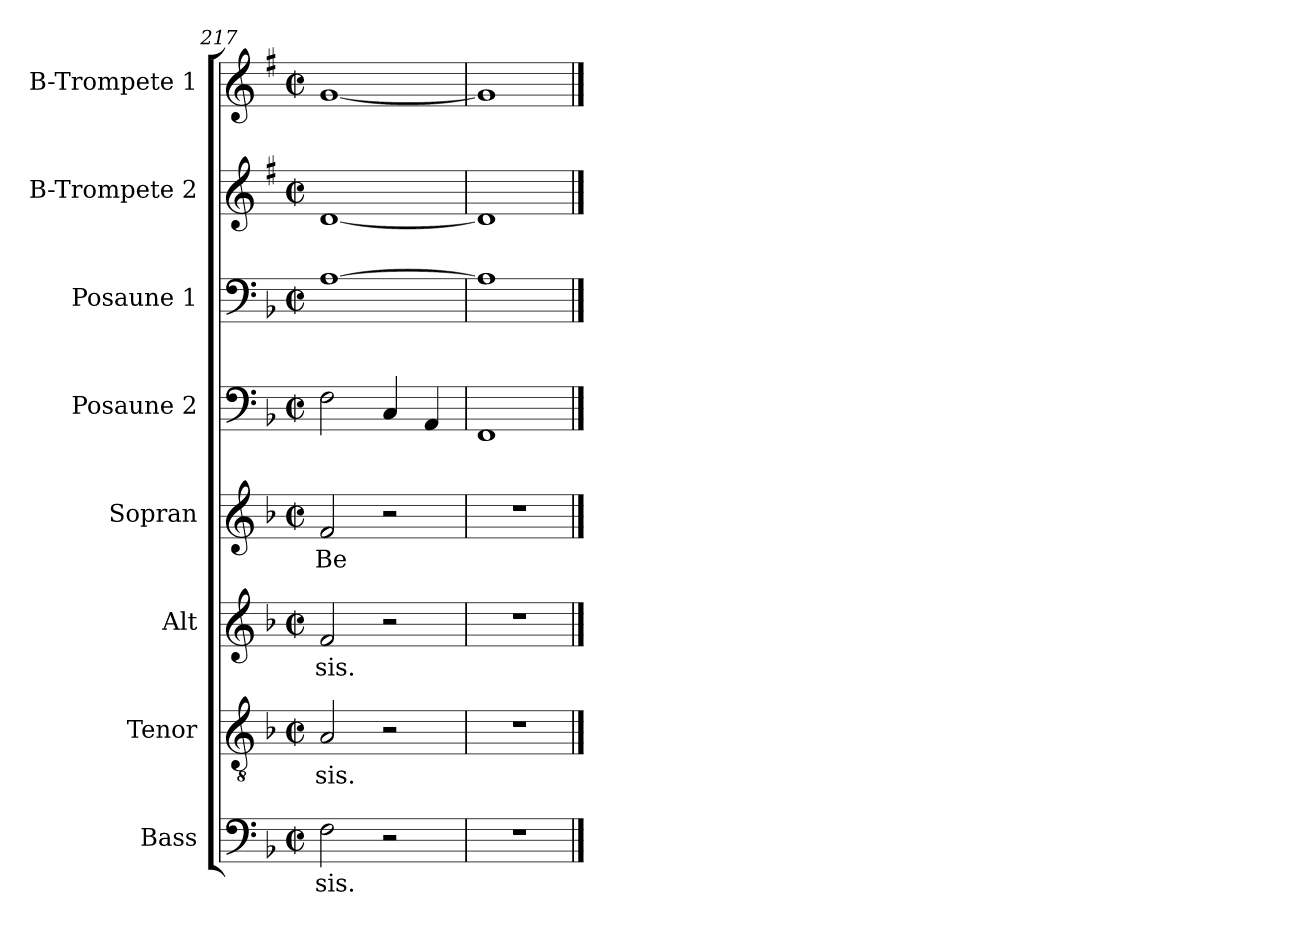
**kern	**text	**kern	**text	**kern	**text	**kern	**text	**kern	**kern	**kern	**kern
*part8	*part8	*part7	*part7	*part6	*part6	*part5	*part5	*part4	*part3	*part2	*part1
*staff8	*staff8	*staff7	*staff7	*staff6	*staff6	*staff5	*staff5	*staff4	*staff3	*staff2	*staff1
*I"Bass	*	*I"Tenor	*	*I"Alt	*	*I"Sopran	*	*I"Posaune 2	*I"Posaune 1	*I"B-Trompete 2	*I"B-Trompete 1
*I'B.	*	*I'T.	*	*I'A.	*	*I'S.	*	*I'Pos. 2	*I'Pos. 1	*I'B Trp. 2	*I'B Trp. 1
*clefF4	*	*clefGv2	*	*clefG2	*	*clefG2	*	*clefF4	*clefF4	*clefG2	*clefG2
*	*	*	*	*	*	*	*	*	*	*ITrd1c2	*ITrd1c2
*k[b-]	*	*k[b-]	*	*k[b-]	*	*k[b-]	*	*k[b-]	*k[b-]	*k[b-]	*k[b-]
*F:	*	*F:	*	*F:	*	*F:	*	*F:	*F:	*F:	*F:
*M2/2	*	*M2/2	*	*M2/2	*	*M2/2	*	*M2/2	*M2/2	*M2/2	*M2/2
*met(c|)	*	*met(c|)	*	*met(c|)	*	*met(c|)	*	*met(c|)	*met(c|)	*met(c|)	*met(c|)
=217	=217	=217	=217	=217	=217	=217	=217	=217	=217	=217	=217
!	!LO:LY:b	!	!LO:LY:b	!	!LO:LY:b	!	!LO:LY:b	!	!	!	!
2F\	-sis.	2A/	-sis.	2f/	-sis.	2f/	Be-	2F\	[1A	[1c	[1f
2r	.	2r	.	2r	.	2r	.	4C/	.	.	.
.	.	.	.	.	.	.	.	4AA/	.	.	.
=218	=218	=218	=218	=218	=218	=218	=218	=218	=218	=218	=218
1r	.	1r	.	1r	.	1r	.	1FF	1A]	1c]	1f]
==	==	==	==	==	==	==	==	==	==	==	==
*-	*-	*-	*-	*-	*-	*-	*-	*-	*-	*-	*-
